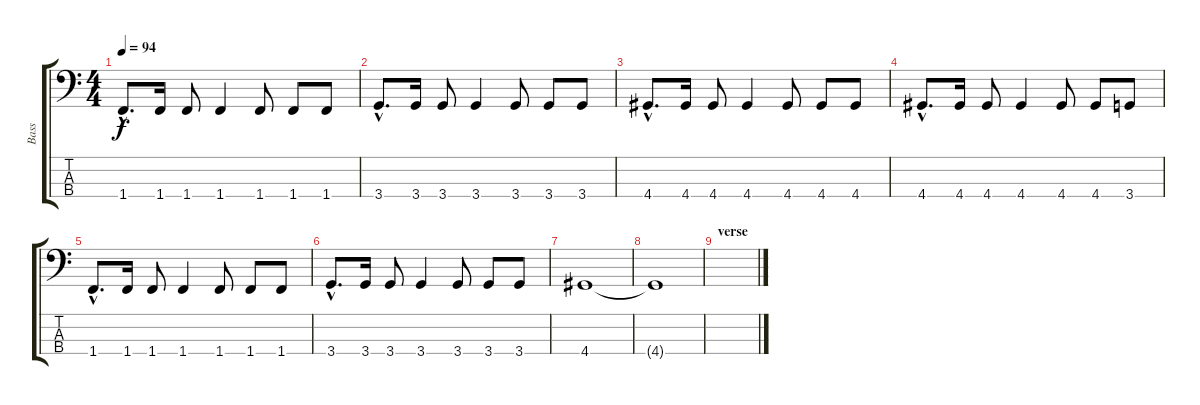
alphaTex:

\track ("Bass" "Bass") {instrument electricbassfinger}
\staff {score tabs}
\tuning (G2 D2 A1 E1) {hide}
\ts (4 4)
\tempo 94
\clef f4
\ks c
1.4{hac}.8{d dy f} 1.4.16 1.4.8 1.4.4 1.4.8 1.4.8 1.4.8 |
3.4{hac}.8{d} 3.4.16 3.4.8 3.4.4 3.4.8 3.4.8 3.4.8 |
4.4{hac}.8{d} 4.4.16 4.4.8 4.4.4 4.4.8 4.4.8 4.4.8 |
4.4{hac}.8{d} 4.4.16 4.4.8 4.4.4 4.4.8 4.4.8 3.4.8 |
1.4{hac}.8{d} 1.4.16 1.4.8 1.4.4 1.4.8 1.4.8 1.4.8 |
3.4{hac}.8{d} 3.4.16 3.4.8 3.4.4 3.4.8 3.4.8 3.4.8 |
4.4.1{volume 0} |
4.4{t}.1 |
\section ("" "verse")
